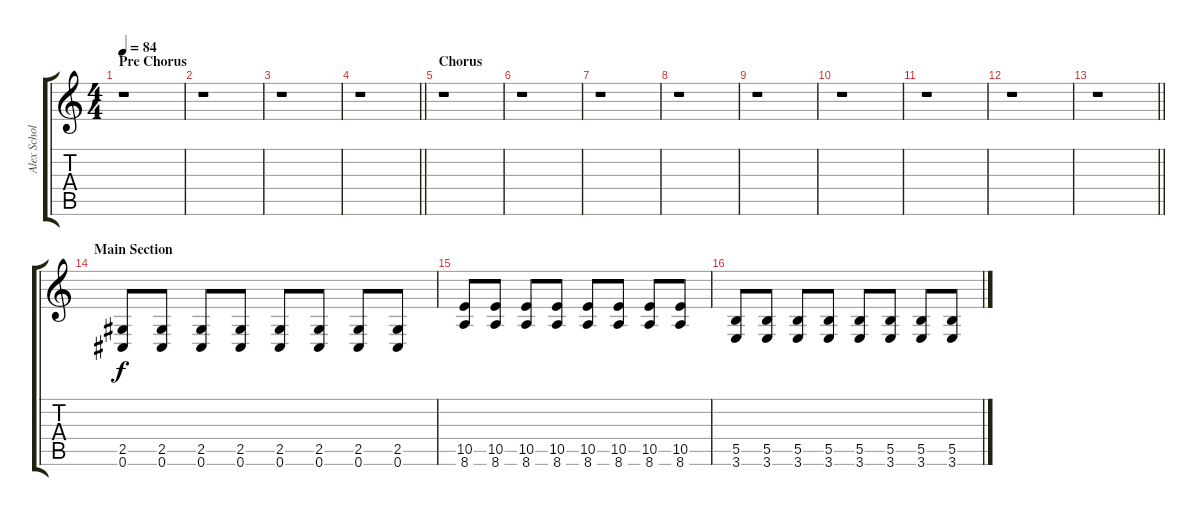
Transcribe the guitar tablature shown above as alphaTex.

\track ("Alex Scholpp " "Alex Schol") {instrument distortionguitar}
\staff {score tabs}
\tuning (Db4 Ab3 E3 B2 Gb2 Db2) {hide}
\ts (4 4)
\section ("" "Pre Chorus")
\tempo 84
\clef g2
\ks c
r.1{dy f} |
r.1 |
r.1 |
\barLineRight lightlight
r.1 |
\section ("" "Chorus")
r.1 |
r.1 |
r.1 |
r.1 |
r.1 |
r.1 |
r.1 |
r.1 |
\barLineRight lightlight
r.1 |
\section ("" "Main Section")
(2.5 0.6).8 (2.5 0.6).8 (2.5 0.6).8 (2.5 0.6).8 (2.5 0.6).8 (2.5 0.6).8 (2.5 0.6).8 (2.5 0.6).8 |
(10.5 8.6).8 (10.5 8.6).8 (10.5 8.6).8 (10.5 8.6).8 (10.5 8.6).8 (10.5 8.6).8 (10.5 8.6).8 (10.5 8.6).8 |
(5.5 3.6).8 (5.5 3.6).8 (5.5 3.6).8 (5.5 3.6).8 (5.5 3.6).8 (5.5 3.6).8 (5.5 3.6).8 (5.5 3.6).8
